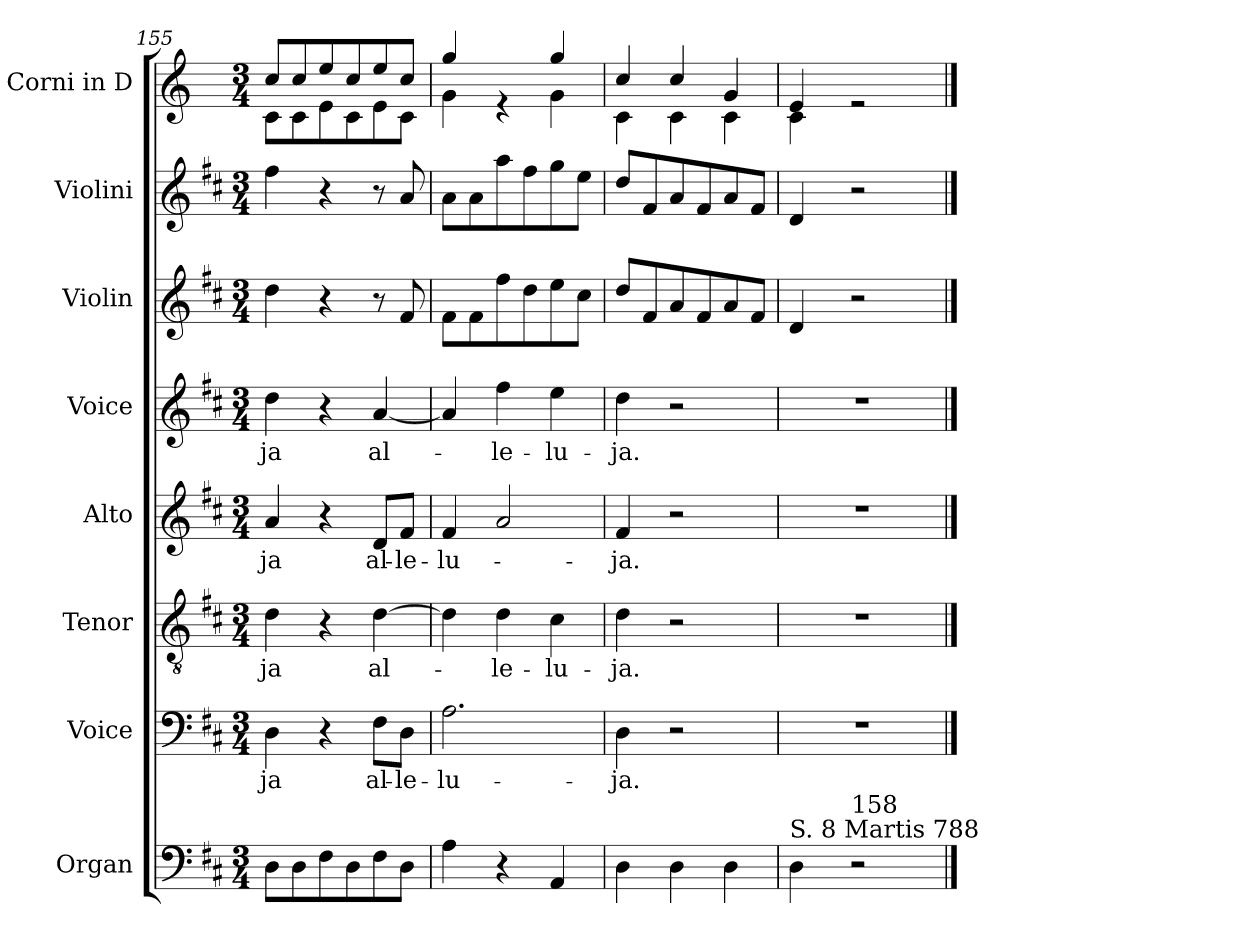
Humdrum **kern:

**kern	**kern	**text	**kern	**text	**kern	**text	**kern	**text	**kern	**kern	**kern
*part8	*part7	*part7	*part6	*part6	*part5	*part5	*part4	*part4	*part3	*part2	*part1
*staff8	*staff7	*staff7	*staff6	*staff6	*staff5	*staff5	*staff4	*staff4	*staff3	*staff2	*staff1
*I"Organ	*I"Voice	*	*I"Tenor	*	*I"Alto	*	*I"Voice	*	*I"Violin	*I"Violini	*I"Corni in D
*	*	*	*	*	*	*	*	*	*I'Vln	*I'Vln	*
*clefF4	*clefF4	*	*clefGv2	*	*clefG2	*	*clefG2	*	*clefG2	*clefG2	*clefG2
*	*	*	*	*	*	*	*	*	*	*	*ITrd6c10
*k[f#c#]	*k[f#c#]	*	*k[f#c#]	*	*k[f#c#]	*	*k[f#c#]	*	*k[f#c#]	*k[f#c#]	*k[f#c#]
*M3/4	*M3/4	*	*M3/4	*	*M3/4	*	*M3/4	*	*M3/4	*M3/4	*M3/4
=155	=155	=155	=155	=155	=155	=155	=155	=155	=155	=155	=155
!	!	!LO:LY:b	!	!LO:LY:b	!	!LO:LY:b	!	!LO:LY:b	!	!	!
*	*	*	*	*	*	*	*	*	*	*	*^
8D\L	4D\	-ja	4d\	-ja	4a/	-ja	4dd\	-ja	4dd\	4ff#\	8d/L	8D\L
8D\	.	.	.	.	.	.	.	.	.	.	8d/	8D\
8F#\	4r	.	4r	.	4r	.	4r	.	4r	4r	8f#/	8F#\
8D\	.	.	.	.	.	.	.	.	.	.	8d/	8D\
!	!	!LO:LY:b	!	!LO:LY:b	!	!LO:LY:b	!	!LO:LY:b	!	!	!	!
8F#\	8F#\L	al-	[4d\	al-	8d/L	al-	[4a/	al-	8r	8r	8f#/	8F#\
!	!	!LO:LY:b	!	!	!	!LO:LY:b	!	!	!	!	!	!
8D\J	8D\J	-le-	.	.	8f#/J	-le-	.	.	8f#/	8a/	8d/J	8D\J
=156	=156	=156	=156	=156	=156	=156	=156	=156	=156	=156	=156	=156
!	!	!LO:LY:b	!	!	!	!LO:LY:b	!	!	!	!	!	!
4A\	2.A\	-lu-	4d\]	.	4f#/	-lu-	4a/]	.	8f#\L	8a\L	4a/	4A\
.	.	.	.	.	.	.	.	.	8f#\	8a\	.	.
!	!	!	!	!LO:LY:b	!	!	!	!LO:LY:b	!	!	!	!
4r	.	.	4d\	-le-	2a/	.	4ff#\	-le-	8ff#\	8aa\	4re	4ryy
.	.	.	.	.	.	.	.	.	8dd\	8ff#\	.	.
!	!	!	!	!LO:LY:b	!	!	!	!LO:LY:b	!	!	!	!
4AA/	.	.	4c#\	-lu-	.	.	4ee\	-lu-	8ee\	8gg\	4a/	4A\
.	.	.	.	.	.	.	.	.	8cc#\J	8ee\J	.	.
=157	=157	=157	=157	=157	=157	=157	=157	=157	=157	=157	=157	=157
!	!	!LO:LY:b	!	!LO:LY:b	!	!LO:LY:b	!	!LO:LY:b	!	!	!	!
4D\	4D\	-ja.	4d\	-ja.	4f#/	-ja.	4dd\	-ja.	8dd/L	8dd/L	4d/	4D\
.	.	.	.	.	.	.	.	.	8f#/	8f#/	.	.
4D\	2r	.	2r	.	2r	.	2r	.	8a/	8a/	4d/	4D\
.	.	.	.	.	.	.	.	.	8f#/	8f#/	.	.
4D\	.	.	.	.	.	.	.	.	8a/	8a/	4A/	4D\
.	.	.	.	.	.	.	.	.	8f#/J	8f#/J	.	.
=158	=158	=158	=158	=158	=158	=158	=158	=158	=158	=158	=158	=158
!LO:TX:a:t=S. 8 Martis 788	!	!	!	!	!	!	!	!	!	!	!	!
4D\	2.r	.	2.r	.	2.r	.	2.r	.	4d/	4d/	4F#/	4D\
!LO:TX:a:t=158	!	!	!	!	!	!	!	!	!	!	!	!
2r	.	.	.	.	.	.	.	.	2r	2r	2re	2ryy
*	*	*	*	*	*	*	*	*	*	*	*v	*v
==	==	==	==	==	==	==	==	==	==	==	==
*-	*-	*-	*-	*-	*-	*-	*-	*-	*-	*-	*-
